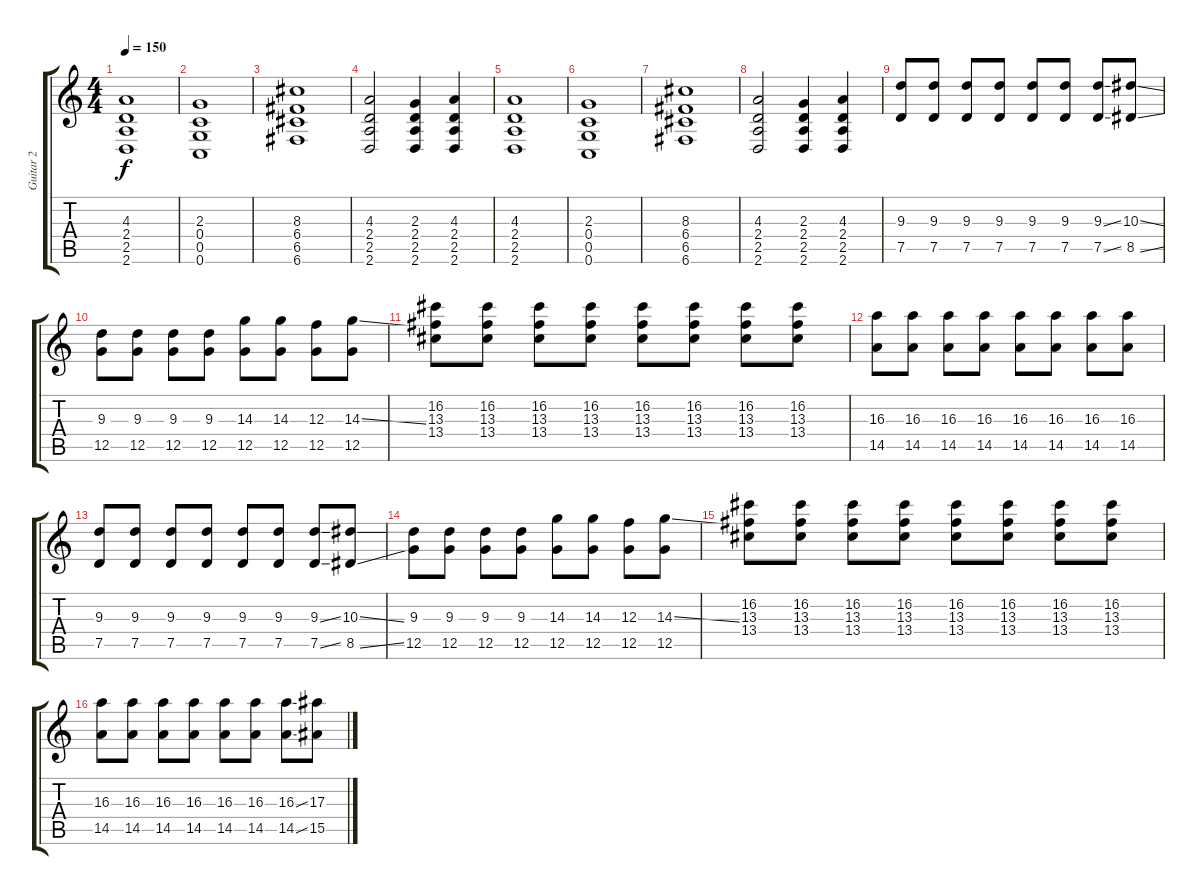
\track ("Guitar 2" "Guitar 2") {instrument distortionguitar}
\staff {score tabs}
\tuning (D4 A3 F3 C3 G2 C2) {hide}
\ts (4 4)
\tempo 150
\clef g2
\ks c
(4.3 2.4 2.5 2.6).1{dy f} |
(2.3 0.4 0.5 0.6).1 |
(8.3 6.4 6.5 6.6).1 |
(4.3 2.4 2.5 2.6).2 (2.3 2.4 2.5 2.6).4 (4.3 2.4 2.5 2.6).4 |
(4.3 2.4 2.5 2.6).1 |
(2.3 0.4 0.5 0.6).1 |
(8.3 6.4 6.5 6.6).1 |
(4.3 2.4 2.5 2.6).2 (2.3 2.4 2.5 2.6).4 (4.3 2.4 2.5 2.6).4 |
(9.3 7.5).8 (9.3 7.5).8 (9.3 7.5).8 (9.3 7.5).8 (9.3 7.5).8 (9.3 7.5).8 (9.3{ss} 7.5{ss}).8 (10.3{ss} 8.5{ss}).8 |
(9.3 12.5).8 (9.3 12.5).8 (9.3 12.5).8 (9.3 12.5).8 (14.3 12.5).8 (14.3 12.5).8 (12.3 12.5).8 (14.3{ss} 12.5).8 |
(16.2 13.3 13.4).8 (16.2 13.3 13.4).8 (16.2 13.3 13.4).8 (16.2 13.3 13.4).8 (16.2 13.3 13.4).8 (16.2 13.3 13.4).8 (16.2 13.3 13.4).8 (16.2 13.3 13.4).8 |
(16.3 14.5).8 (16.3 14.5).8 (16.3 14.5).8 (16.3 14.5).8 (16.3 14.5).8 (16.3 14.5).8 (16.3 14.5).8 (16.3 14.5).8 |
(9.3 7.5).8 (9.3 7.5).8 (9.3 7.5).8 (9.3 7.5).8 (9.3 7.5).8 (9.3 7.5).8 (9.3{ss} 7.5{ss}).8 (10.3{ss} 8.5{ss}).8 |
(9.3 12.5).8 (9.3 12.5).8 (9.3 12.5).8 (9.3 12.5).8 (14.3 12.5).8 (14.3 12.5).8 (12.3 12.5).8 (14.3{ss} 12.5).8 |
(16.2 13.3 13.4).8 (16.2 13.3 13.4).8 (16.2 13.3 13.4).8 (16.2 13.3 13.4).8 (16.2 13.3 13.4).8 (16.2 13.3 13.4).8 (16.2 13.3 13.4).8 (16.2 13.3 13.4).8 |
(16.3 14.5).8 (16.3 14.5).8 (16.3 14.5).8 (16.3 14.5).8 (16.3 14.5).8 (16.3 14.5).8 (16.3{ss} 14.5{ss}).8 (17.3 15.5).8
